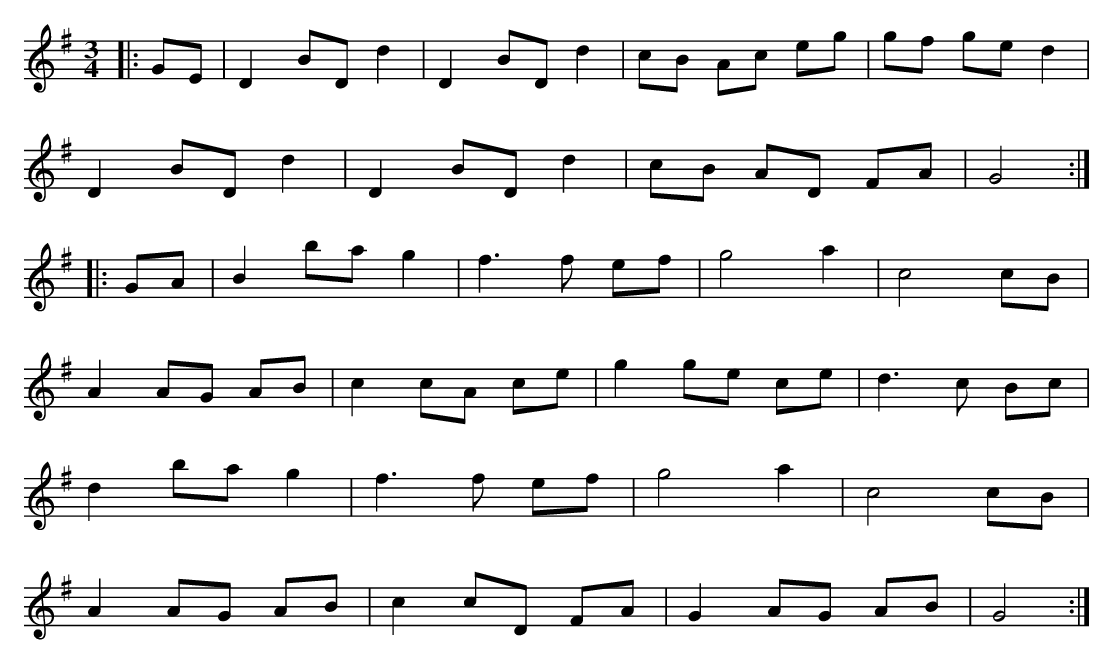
X:1
M:3/4
K:G
|:GE|D2 BD d2|D2 BD d2|cB Ac eg|gf ge d2|
D2 BD d2|D2 BD d2|cB AD FA|G4:|
|:GA|B2 ba g2|f3f ef|g4 a2|c4 cB|
A2 AG AB|c2 cA ce|g2 ge ce|d3c Bc|
d2 ba g2|f3f ef|g4 a2|c4 cB|
A2 AG AB|c2 cD FA|G2 AG AB|G4:|
